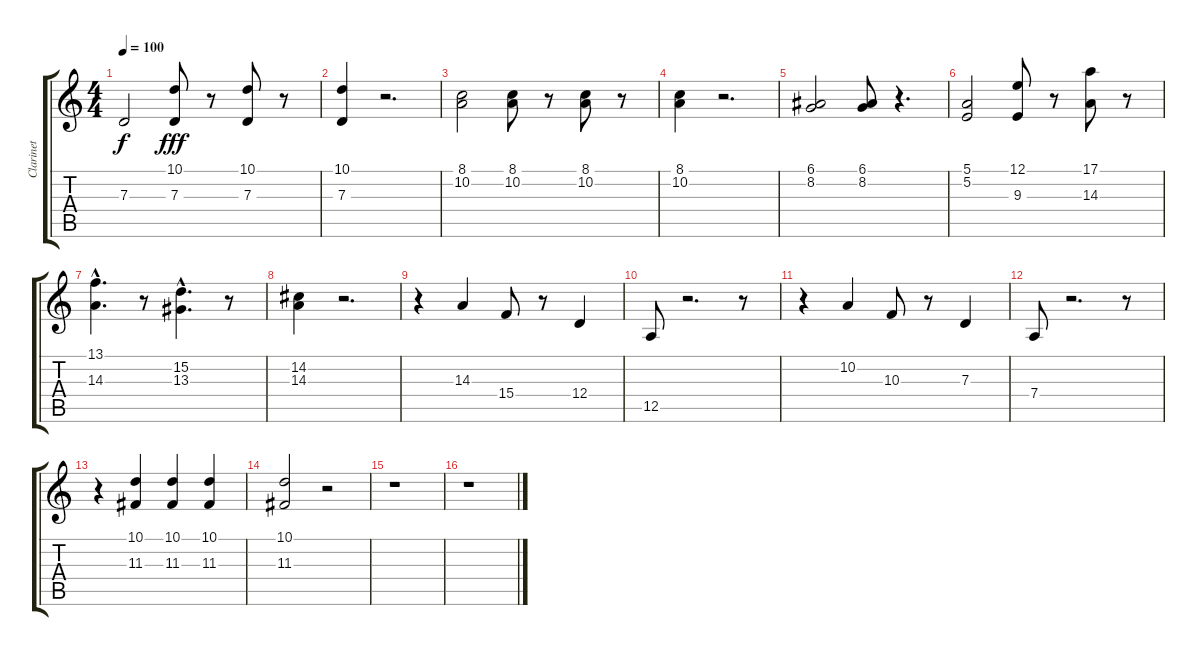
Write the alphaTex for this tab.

\track ("Clarinet" "Clarinet") {instrument clarinet}
\staff {score tabs}
\tuning (E4 B3 G3 D3 A2 E2) {hide}
\ts (4 4)
\tempo 100
\clef g2
\ks c
7.3.2{dy f} (10.1 7.3).8{dy fff} r.8 (10.1 7.3).8 r.8 |
(10.1 7.3).4 r.2{d} |
(8.1 10.2).2 (8.1 10.2).8 r.8 (8.1 10.2).8 r.8 |
(8.1 10.2).4 r.2{d} |
(6.1 8.2).2 (6.1 8.2).8 r.4{d} |
(5.1 5.2).2 (12.1 9.3).8 r.8 (17.1 14.3).8 r.8 |
(13.1{hac} 14.3{hac}).4{d} r.8 (15.2{hac} 13.3{hac}).4{d} r.8 |
(14.2 14.3).4 r.2{d} |
r.4 14.3.4 15.4.8 r.8 12.4.4 |
12.5.8 r.2{d} r.8 |
r.4 10.2.4 10.3.8 r.8 7.3.4 |
7.4.8 r.2{d} r.8 |
r.4 (10.1 11.3).4 (10.1 11.3).4 (10.1 11.3).4 |
(10.1 11.3).2 r.2 |
r.1 |
r.1
